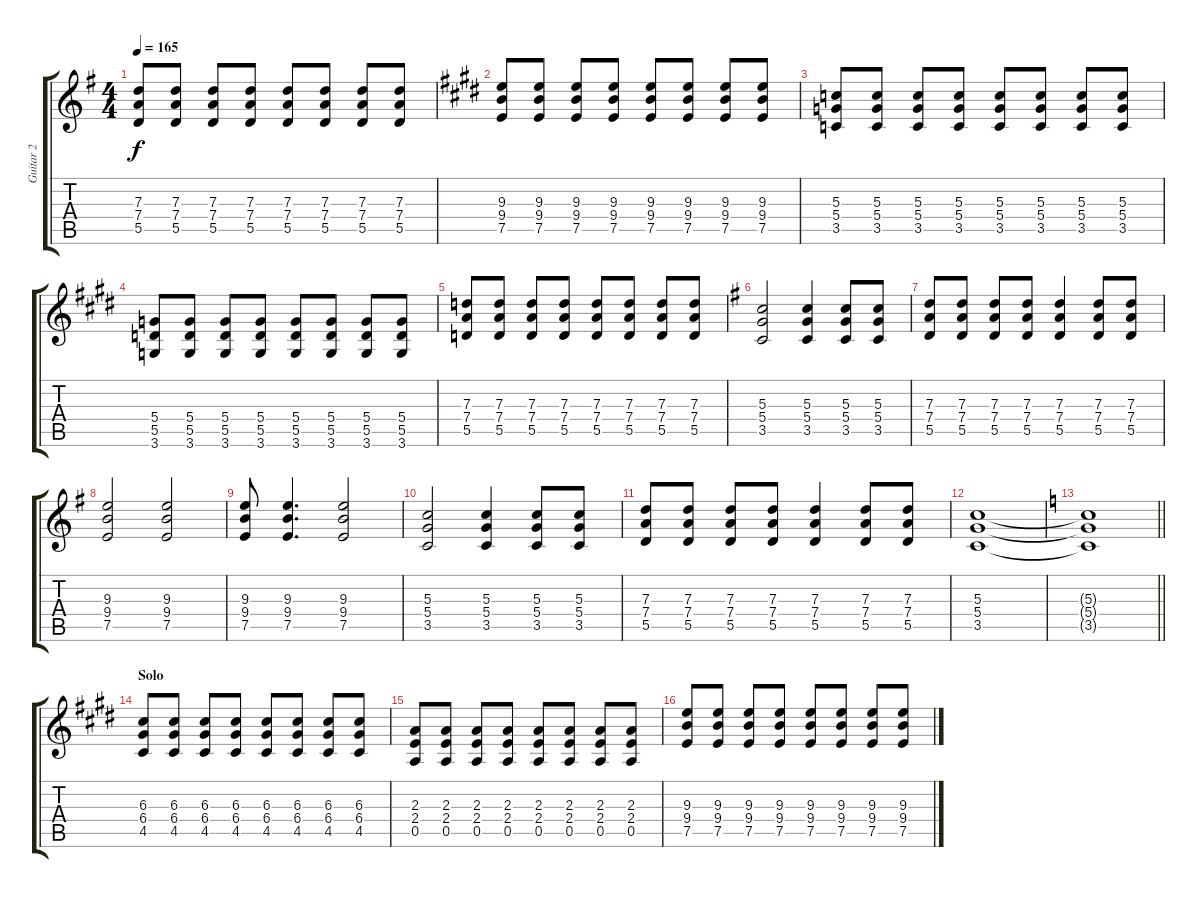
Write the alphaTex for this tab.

\track ("Guitar 2" "Guitar 2") {instrument overdrivenguitar}
\staff {score tabs}
\tuning (E4 B3 G3 D3 A2 E2) {hide}
\ts (4 4)
\tempo 165
\clef g2
\ks g
(7.3 7.4 5.5).8{dy f} (7.3 7.4 5.5).8 (7.3 7.4 5.5).8 (7.3 7.4 5.5).8 (7.3 7.4 5.5).8 (7.3 7.4 5.5).8 (7.3 7.4 5.5).8 (7.3 7.4 5.5).8 |
\ks e
(9.3 9.4 7.5).8 (9.3 9.4 7.5).8 (9.3 9.4 7.5).8 (9.3 9.4 7.5).8 (9.3 9.4 7.5).8 (9.3 9.4 7.5).8 (9.3 9.4 7.5).8 (9.3 9.4 7.5).8 |
(5.3 5.4 3.5).8 (5.3 5.4 3.5).8 (5.3 5.4 3.5).8 (5.3 5.4 3.5).8 (5.3 5.4 3.5).8 (5.3 5.4 3.5).8 (5.3 5.4 3.5).8 (5.3 5.4 3.5).8 |
(5.4 5.5 3.6).8 (5.4 5.5 3.6).8 (5.4 5.5 3.6).8 (5.4 5.5 3.6).8 (5.4 5.5 3.6).8 (5.4 5.5 3.6).8 (5.4 5.5 3.6).8 (5.4 5.5 3.6).8 |
(7.3 7.4 5.5).8 (7.3 7.4 5.5).8 (7.3 7.4 5.5).8 (7.3 7.4 5.5).8 (7.3 7.4 5.5).8 (7.3 7.4 5.5).8 (7.3 7.4 5.5).8 (7.3 7.4 5.5).8 |
\ks g
(5.3 5.4 3.5).2 (5.3 5.4 3.5).4 (5.3 5.4 3.5).8 (5.3 5.4 3.5).8 |
(7.3 7.4 5.5).8 (7.3 7.4 5.5).8 (7.3 7.4 5.5).8 (7.3 7.4 5.5).8 (7.3 7.4 5.5).4 (7.3 7.4 5.5).8 (7.3 7.4 5.5).8 |
(9.3 9.4 7.5).2 (9.3 9.4 7.5).2 |
(9.3 9.4 7.5).8 (9.3 9.4 7.5).4{d} (9.3 9.4 7.5).2 |
(5.3 5.4 3.5).2 (5.3 5.4 3.5).4 (5.3 5.4 3.5).8 (5.3 5.4 3.5).8 |
(7.3 7.4 5.5).8 (7.3 7.4 5.5).8 (7.3 7.4 5.5).8 (7.3 7.4 5.5).8 (7.3 7.4 5.5).4 (7.3 7.4 5.5).8 (7.3 7.4 5.5).8 |
(5.3 5.4 3.5).1 |
\barLineRight lightlight
\ks c
(5.3{t} 5.4{t} 3.5{t}).1 |
\section ("" "Solo")
\ks e
(6.3 6.4 4.5).8{volume 13} (6.3 6.4 4.5).8 (6.3 6.4 4.5).8 (6.3 6.4 4.5).8 (6.3 6.4 4.5).8 (6.3 6.4 4.5).8 (6.3 6.4 4.5).8 (6.3 6.4 4.5).8 |
(2.3 2.4 0.5).8 (2.3 2.4 0.5).8 (2.3 2.4 0.5).8 (2.3 2.4 0.5).8 (2.3 2.4 0.5).8 (2.3 2.4 0.5).8 (2.3 2.4 0.5).8 (2.3 2.4 0.5).8 |
(9.3 9.4 7.5).8 (9.3 9.4 7.5).8 (9.3 9.4 7.5).8 (9.3 9.4 7.5).8 (9.3 9.4 7.5).8 (9.3 9.4 7.5).8 (9.3 9.4 7.5).8 (9.3 9.4 7.5).8
